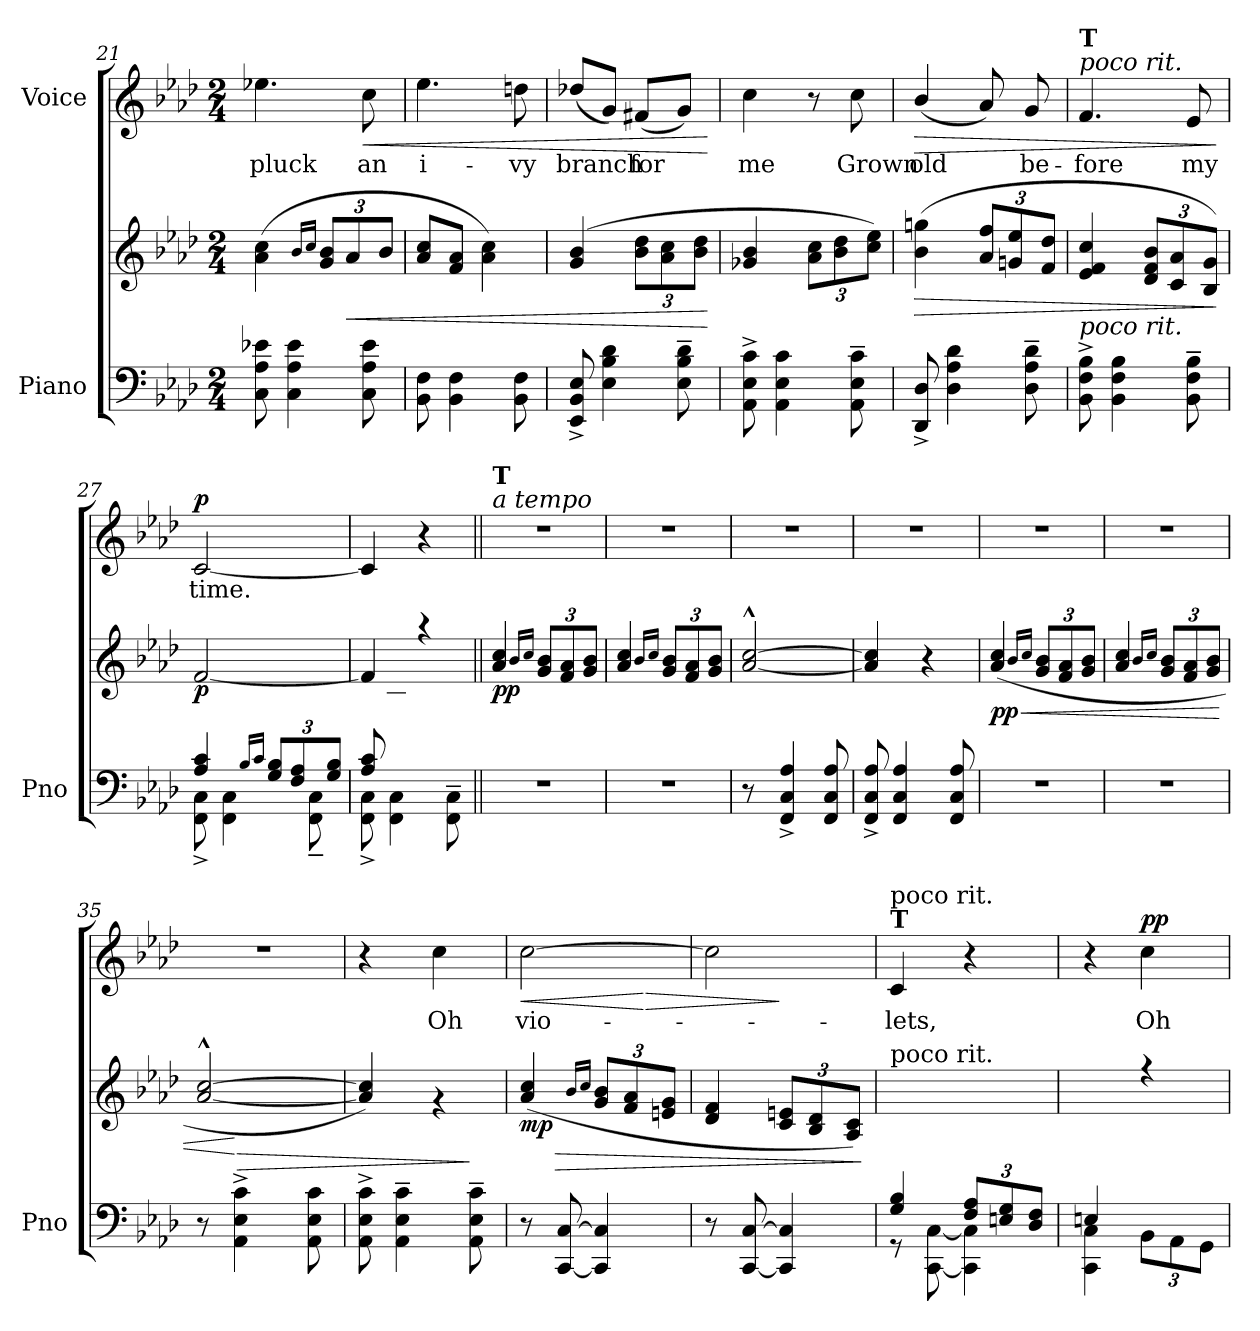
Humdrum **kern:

**kern	**kern	**dynam	**kern	**text	**dynam
*part2	*part2	*part2	*part1	*part1	*part1
*staff3	*staff2	*staff2/3	*staff1	*staff1	*staff1
*I"Piano	*	*	*I"Voice	*	*
*I'Pno	*	*	*	*	*
!!LO:LB:g=z
*clefF4	*clefG2	*	*clefG2	*	*
*k[b-e-a-d-]	*k[b-e-a-d-]	*	*k[b-e-a-d-]	*	*
*M2/4	*M2/4	*	*M2/4	*	*
=21	=21	=21	=21	=21	=21
!	!	!	!	!LO:LY:b	!
8C\ 8A-\ 8e-X\	(<4a-\ 4cc\	.	4.ee-X\	pluck	.
4C\ 4A-\ 4e-\	.	.	.	.	.
.	16qb-/LL	.	.	.	.
.	16qcc/JJ	.	.	.	.
*	*Xbrackettup	*	*	*	*
.	12g/ 12b-/L	.	.	.	.
!	!	!LO:HP:b	!	!	!
.	12a-/	<	.	.	.
!	!	!	!	!LO:LY:b	!LO:HP:b
8C\ 8A-\ 8e-\	.	.	8cc\	an	<
.	12b-/J	.	.	.	.
=22	=22	=22	=22	=22	=22
!	!	!	!	!LO:LY:b	!
8BB-\ 8F\	8a-/ 8cc/L	.	4.ee-\	i-	.
4BB-\ 4F\	8f/ 8a-/J	.	.	.	.
.	4a-\ 4cc\)	.	.	.	.
!	!	!	!	!LO:LY:b	!
8BB-\ 8F\	.	.	8ddn\	-vy	.
=23	=23	=23	=23	=23	=23
!	!	!	!	!LO:LY:b	!
8EE-/^ 8BB-/^ 8E-/^	(>4g/ 4b-/	.	(<8dd-X/L	branch	.
4E-\ 4B-\ 4d-\	.	.	8g/J)	.	.
!	!	!	!	!LO:LY:b	!
.	12b-\ 12dd-\L	.	(<8f#X/L	for	.
.	12a-\ 12cc\	.	.	.	.
8E-\~ 8B-\~ 8d-\~	.	.	8g/J)	.	.
.	12b-\ 12dd-\J	.	.	.	.
.	.	[	.	.	[
=24	=24	=24	=24	=24	=24
!	!	!	!	!LO:LY:b	!
8AA-\^ 8E-\^ 8c\^	4g-X/ 4b-/	.	4cc\	me	.
4AA-\ 4E-\ 4c\	.	.	.	.	.
.	12a-\ 12cc\L	.	8r	.	.
.	12b-\ 12dd-\	.	.	.	.
!	!	!	!	!LO:LY:b	!
8AA-\~ 8E-\~ 8c\~	.	.	8cc\	Grown	.
.	12cc\ 12ee-\J)	.	.	.	.
!!LO:LB:g=z
=25	=25	=25	=25	=25	=25
!	!	!LO:HP:b	!	!LO:LY:b	!LO:HP:b
8DD-/^ 8D-/^	(>4b-\ 4ggn\	>	(<4b-/	old	>
4D-\ 4A-\ 4d-\	.	.	.	.	.
.	12a-/ 12ff/L	.	8a-/)	.	.
.	12gn/ 12ee-/	.	.	.	.
!	!	!	!	!LO:LY:b	!
8D-\~ 8A-\~ 8d-\~	.	.	8g/	be-	.
.	12f/ 12dd-/J	.	.	.	.
=26	=26	=26	=26	=26	=26
!	!	!	!LO:TX:a:i:t=poco rit.	!	!
!	!	!	!LO:TX:a:B:t=T	!	!
!	!LO:TX:b:i:t=poco rit.	!	!	!	!
!	!	!	!	!LO:LY:b	!
8BB-\^ 8F\^ 8B-\^	4e-/ 4f/ 4cc/	.	4.f/	-fore	.
4BB-\ 4F\ 4B-\	.	.	.	.	.
.	12d-/ 12f/ 12b-/L	.	.	.	.
.	12c/ 12a-/	.	.	.	.
!	!	!	!	!LO:LY:b	!
8BB-\~ 8F\~ 8B-\~	.	.	8e-/	my	.
.	12B-/ 12g/J)	.	.	.	.
.	.	]	.	.	]
=27	=27	=27	=27	=27	=27
*^	*	*	*	*	*
!	!	!	!LO:DY:b	!	!LO:LY:b	!LO:DY:a
(>4A-/ 4c/	8FF\^ 8C\^	[2f/	p	[2c/	time.	p
.	4FF\ 4C\	.	.	.	.	.
16qB-/LL	.	.	.	.	.	.
16qc/JJ	.	.	.	.	.	.
*Xbrackettup	*	*	*	*	*	*
12G/ 12B-/L	.	.	.	.	.	.
12F/ 12A-/	.	.	.	.	.	.
.	8FF\~ 8C\~	.	.	.	.	.
12G/ 12B-/J	.	.	.	.	.	.
=28	=28	=28	=28	=28	=28	=28
*	*	*^	*	*	*	*
8A-/ 8c/L	8FF\^ 8C\^	4f/]	8ryy	.	4c/]	.	.
4.ryy	4FF\ 4C\	.	8c\ 8f\	.	.	.	.
.	.	4raa	8f\ 8a-\	.	4r	.	.
.	8FF\~ 8C\~	.	8a-\ 8cc\J)	.	.	.	.
!!LO:PB:g=z
=29||	=29||	=29||	=29||	=29||	=29||	=29||	=29||
!	!	!	!	!	!LO:TX:a:i:t=a tempo	!	!
!	!	!	!	!	!LO:TX:a:B:t=T	!	!
!LO:TX:a:i:t=a tempo	!	!	!	!	!	!	!
!	!	!	!	!LO:DY:b	!	!	!
*v	*v	*	*	*	*	*	*
*	*v	*v	*	*	*	*
2r	4a-/ 4cc/	pp	2r	.	.
.	16qb-/LL	.	.	.	.
.	16qcc/JJ	.	.	.	.
.	12g/ 12b-/L	.	.	.	.
.	12f/ 12a-/	.	.	.	.
.	12g/ 12b-/J	.	.	.	.
=30	=30	=30	=30	=30	=30
2r	4a-/ 4cc/	.	2r	.	.
.	16qb-/LL	.	.	.	.
.	16qcc/JJ	.	.	.	.
.	12g/ 12b-/L	.	.	.	.
.	12f/ 12a-/	.	.	.	.
.	12g/ 12b-/J	.	.	.	.
=31	=31	=31	=31	=31	=31
*	*^	*	*	*	*
8r	[2a-/^^ [2cc/^^	16reyy	.	2r	.	.
.	.	16ryy	.	.	.	.
4FF/^ 4C/^ 4A-/^	.	4.ryy	.	.	.	.
8FF/ 8C/ 8A-/	.	.	.	.	.	.
*	*v	*v	*	*	*	*
=32	=32	=32	=32	=32	=32
8FF/^ 8C/^ 8A-/^	4a-/] 4cc/]	.	2r	.	.
4FF/ 4C/ 4A-/	.	.	.	.	.
.	4r	.	.	.	.
8FF/ 8C/ 8A-/	.	.	.	.	.
!!LO:LB:g=z
=33	=33	=33	=33	=33	=33
!	!	!LO:HP:b	!	!	!
!	!	!LO:DY:n=1:b	!	!	!
2r	(>4a-/ 4cc/	< pp	2r	.	.
.	16qb-/LL	.	.	.	.
.	16qcc/JJ	.	.	.	.
.	12g/ 12b-/L	.	.	.	.
.	12f/ 12a-/	.	.	.	.
.	12g/ 12b-/J	.	.	.	.
=34	=34	=34	=34	=34	=34
2r	4a-/ 4cc/	.	2r	.	.
.	16qb-/LL	.	.	.	.
.	16qcc/JJ	.	.	.	.
.	12g/ 12b-/L	.	.	.	.
.	12f/ 12a-/	.	.	.	.
.	12g/ 12b-/J	.	.	.	.
=35	=35	=35	=35	=35	=35
*	*^	*	*	*	*
8r	[2a-/^^ [2cc/^^	8ryy	.	2r	.	.
!	!	!	!LO:HP:n=1:b	!	!	!
4AA-\^ 4E-\^ 4c\^	.	8ryy	[ >	.	.	.
.	.	4ryy	.	.	.	.
8AA-\ 8E-\ 8c\	.	.	.	.	.	.
=36	=36	=36	=36	=36	=36	=36
8AA-\^ 8E-\^ 8c\^	4a-/] 4cc/])	4ryy	.	4r	.	.
4AA-\~ 4E-\~ 4c\~	.	.	.	.	.	.
!	!	!	!	!	!LO:LY:b	!
.	4rg	8ryy	.	4cc\	Oh	.
8AA-\~ 8E-\~ 8c\~	.	8ryy	]	.	.	.
!!LO:LB:g=z
=37	=37	=37	=37	=37	=37	=37
!	!	!	!LO:HP:b	!	!LO:LY:b	!LO:HP:b
*	*	*	*	*^	*	*
!	!	!	!LO:DY:n=1:b	!	!	!	!
*	*v	*v	*	*	*	*	*
8r	(>4a-/ 4cc/	> mp	[2cc\	4rgyy	vio-	<
[8CC/ [8C/	.	.	.	.	.	.
.	16qb-/LL	.	.	.	.	.
.	16qcc/JJ	.	.	.	.	.
4CC/] 4C/]	12g/ 12b-/L	.	.	8ryy	.	.
.	12f/ 12a-/	.	.	.	.	.
!	!	!	!	!	!	!LO:HP:n=1:b
.	.	.	.	8ryy	.	[ >
.	12en/ 12g/J	.	.	.	.	.
=38	=38	=38	=38	=38	=38	=38
8r	4d-/ 4f/	.	2cc\]	4reyy	.	.
[8CC/ [8C/	.	.	.	.	.	.
4CC/] 4C/]	12c/ 12en/L	.	.	8ryy	.	]
.	12B-/ 12d-/	.	.	.	.	.
.	.	.	.	8ryy	.	.
.	12A-/ 12c/J)	.	.	.	.	.
*	*	*	*v	*v	*	*
.	.	]	.	.	.
=39	=39	=39	=39	=39	=39
*^	*	*	*	*	*
!	!	!	!	!LO:TX:a:B:t=T	!	!
!	!	!	!	!LO:TX:a:t=poco rit.	!	!
!	!	!LO:TX:a:t=poco rit.	!	!	!	!
!	!	!	!	!	!LO:LY:b	!
4G/ 4B-/	8rGG	2ryy	.	4c/	-lets,	.
.	[8CC\ [8C\	.	.	.	.	.
12F/ 12A-/L	4CC\] 4C\]	.	.	4r	.	.
12En/ 12G/	.	.	.	.	.	.
12D-/ 12F/J	.	.	.	.	.	.
=40	=40	=40	=40	=40	=40	=40
4En/	4CC\ 4C\	4ryy	.	4r	.	.
!	!	!	!	!	!LO:LY:b	!LO:DY:a
4ryy	12BB-\L	4rff	.	4cc\	Oh	pp
.	12AA-\	.	.	.	.	.
.	12GG\J	.	.	.	.	.
*v	*v	*	*	*	*	*
=	=	=	=	=	=
*-	*-	*-	*-	*-	*-
